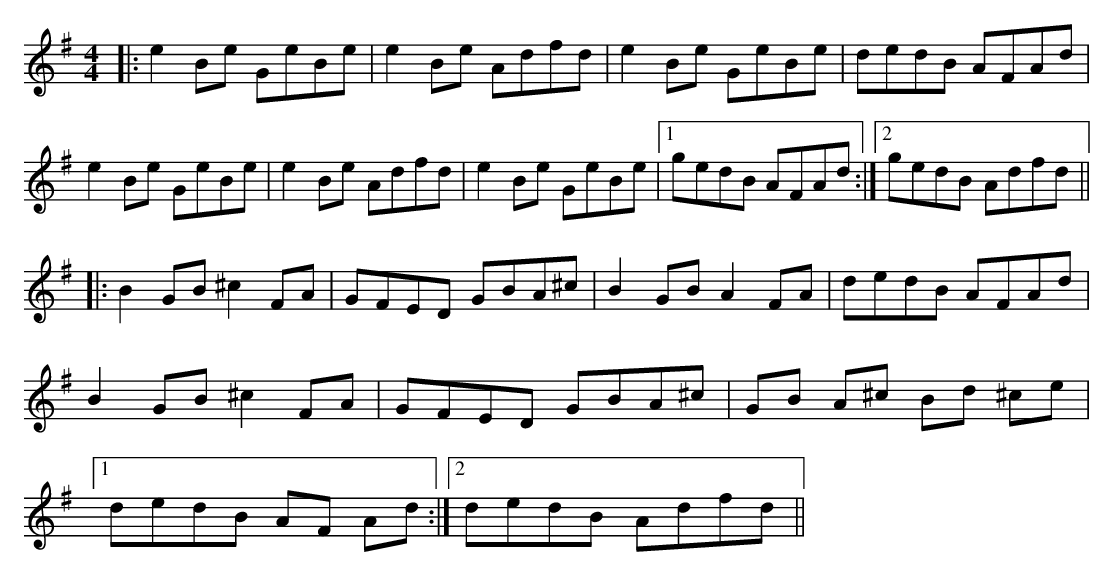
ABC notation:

X:1
M:4/4
K:Emin
|:e2Be GeBe|e2Be Adfd|e2Be GeBe|dedB AFAd|
e2Be GeBe|e2Be Adfd|e2Be GeBe|1 gedB AFAd:|2 gedB Adfd||
|:B2GB ^c2FA|GFED GBA^c|B2GB A2FA|dedB AFAd|
B2GB ^c2FA|GFED GBA^c|GB A^c Bd ^ce|
[1 dedB AF Ad:|2 dedB Adfd||
